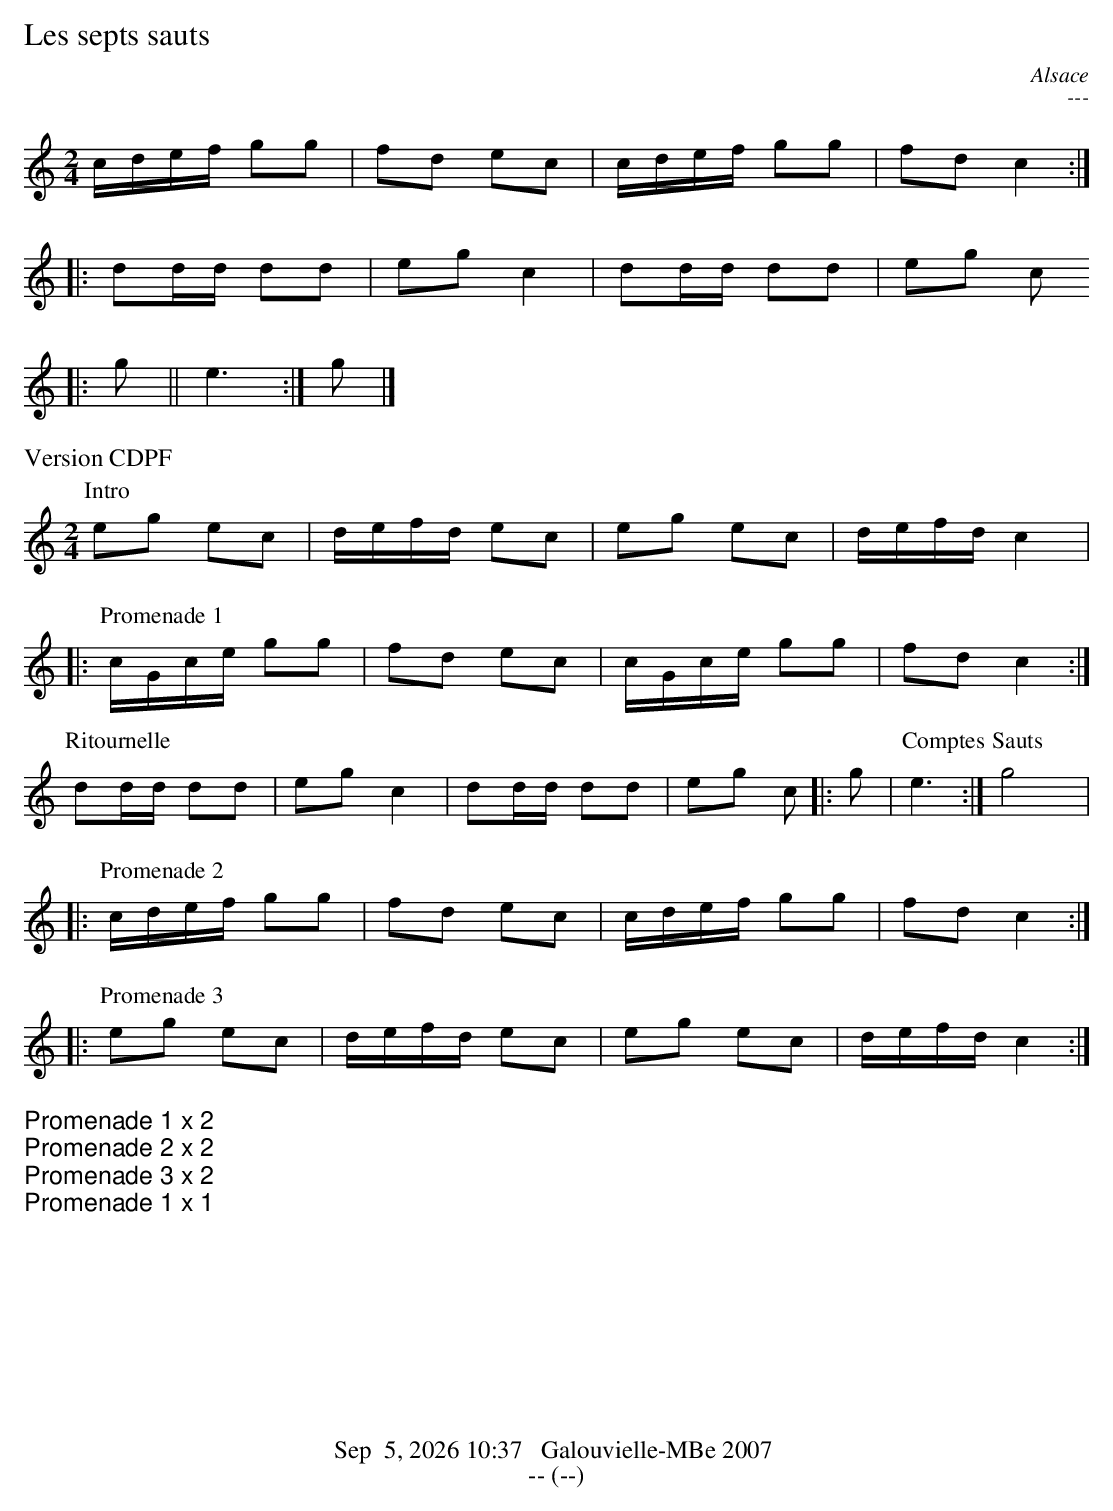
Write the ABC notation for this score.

X:1
T:Les septs sauts
C:Alsace
M:2/4
L:1/16
K:C
V:1
cdef g2g2|f2d2 e2c2|cdef g2g2|f2d2 c4:|
|:d2dd d2d2|e2g2 c4|d2dd d2d2|e2g2 c2
|:g2||e6:|g2 |]
T:Version CDPF
L:1/8
P:Intro
eg ec | d/e/f/d/ ec | eg ec | d/e/f/d/ c2 |:
P:Promenade 1
c/G/c/e/ gg | fd ec | c/G/c/e/ gg | fd c2 :|
P:Ritournelle
dd/d/ dd | eg c2 | dd/d/ dd | eg c |: g | [P:Comptes] e3 :| [P: Sauts] g4 |:
P:Promenade 2
c/d/e/f/ gg | fd ec | c/d/e/f/ gg | fd c2 ::
P:Promenade 3
eg ec | d/e/f/d/ ec | eg ec | d/e/f/d/ c2 :|

V:2
x16
x16
x16
x16
x16
x16
x16
x16
x16
x16
x16
x16
x16
x16
x16
%%begintext
Promenade 1 x 2
Promenade 2 x 2
Promenade 3 x 2
Promenade 1 x 1
